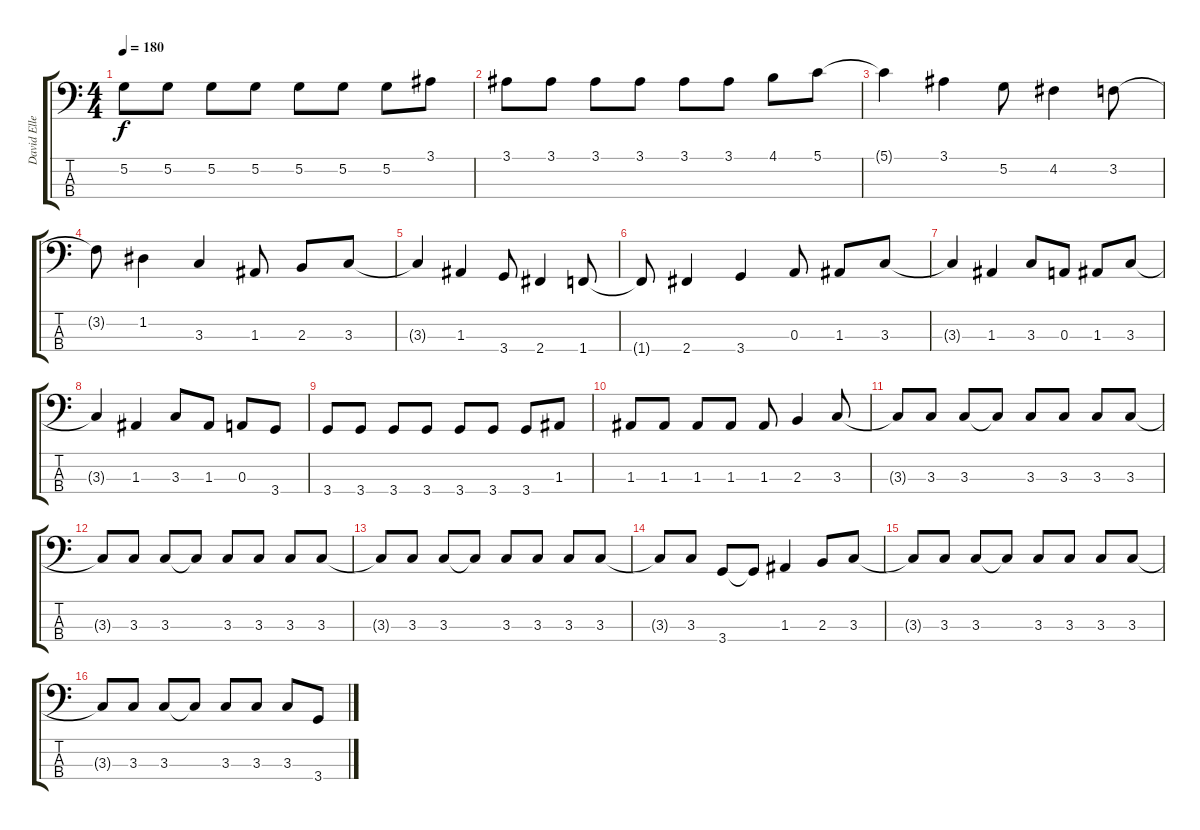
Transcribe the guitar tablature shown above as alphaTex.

\track ("David Ellefson" "David Elle") {instrument electricbasspick}
\staff {score tabs}
\tuning (G2 D2 A1 E1) {hide}
\ts (4 4)
\tempo 180
\clef f4
\ks c
5.2.8{dy f} 5.2.8 5.2.8 5.2.8 5.2.8 5.2.8 5.2.8 3.1.8 |
3.1.8 3.1.8 3.1.8 3.1.8 3.1.8 3.1.8 4.1.8 5.1.8 |
5.1{t}.4 3.1.4 5.2.8 4.2.4 3.2.8 |
3.2{t}.8 1.2.4 3.3.4 1.3.8 2.3.8 3.3.8 |
3.3{t}.4 1.3.4 3.4.8 2.4.4 1.4.8 |
1.4{t}.8 2.4.4 3.4.4 0.3.8 1.3.8 3.3.8 |
3.3{t}.4 1.3.4 3.3.8 0.3.8 1.3.8 3.3.8 |
3.3{t}.4 1.3.4 3.3.8 1.3.8 0.3.8 3.4.8 |
3.4.8 3.4.8 3.4.8 3.4.8 3.4.8 3.4.8 3.4.8 1.3.8 |
1.3.8 1.3.8 1.3.8 1.3.8 1.3.8 2.3.4 3.3.8 |
3.3{t}.8 3.3.8 3.3.8 3.3{t}.8 3.3.8 3.3.8 3.3.8 3.3.8 |
3.3{t}.8 3.3.8 3.3.8 3.3{t}.8 3.3.8 3.3.8 3.3.8 3.3.8 |
3.3{t}.8 3.3.8 3.3.8 3.3{t}.8 3.3.8 3.3.8 3.3.8 3.3.8 |
3.3{t}.8 3.3.8 3.4.8 3.4{t}.8 1.3.4 2.3.8 3.3.8 |
3.3{t}.8 3.3.8 3.3.8 3.3{t}.8 3.3.8 3.3.8 3.3.8 3.3.8 |
3.3{t}.8 3.3.8 3.3.8 3.3{t}.8 3.3.8 3.3.8 3.3.8 3.4.8
